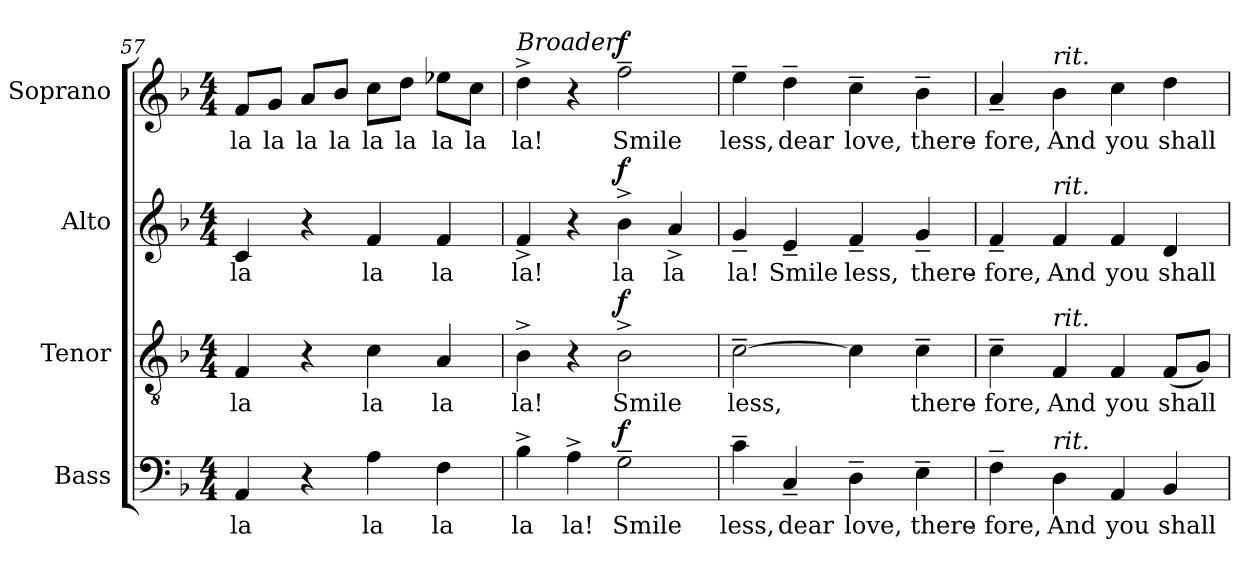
**kern	**text	**dynam	**kern	**text	**dynam	**kern	**text	**dynam	**kern	**text	**dynam
*part4	*part4	*part4	*part3	*part3	*part3	*part2	*part2	*part2	*part1	*part1	*part1
*staff4	*staff4	*staff4	*staff3	*staff3	*staff3	*staff2	*staff2	*staff2	*staff1	*staff1	*staff1
*I"Bass	*	*	*I"Tenor	*	*	*I"Alto	*	*	*I"Soprano	*	*
*I'B.	*	*	*I'T.	*	*	*I'A.	*	*	*I'S.	*	*
*clefF4	*	*	*clefGv2	*	*	*clefG2	*	*	*clefG2	*	*
*	*	*	*ITrd7c12	*	*	*	*	*	*	*	*
*k[b-]	*	*	*k[b-]	*	*	*k[b-]	*	*	*k[b-]	*	*
*F:	*	*	*F:	*	*	*F:	*	*	*F:	*	*
*M4/4	*	*	*M4/4	*	*	*M4/4	*	*	*M4/4	*	*
=57	=57	=57	=57	=57	=57	=57	=57	=57	=57	=57	=57
!	!LO:LY:b:color=#000000	!	!	!	!	!	!	!	!	!	!
!	!	!	!	!LO:LY:b:color=#000000	!	!	!	!	!	!	!
!	!	!	!	!	!	!	!LO:LY:b:color=#000000	!	!	!	!
!	!	!	!	!	!	!	!	!	!	!LO:LY:b:color=#000000	!
4AAi/	la	.	4FFi/	la	.	4ci/	la	.	8fi/L	la	.
!	!	!	!	!	!	!	!	!	!	!LO:LY:b:color=#000000	!
.	.	.	.	.	.	.	.	.	8gi/J	la	.
!	!	!	!	!	!	!	!	!	!	!LO:LY:b:color=#000000	!
4r	.	.	4r	.	.	4r	.	.	8ai/L	la	.
!	!	!	!	!	!	!	!	!	!	!LO:LY:b:color=#000000	!
.	.	.	.	.	.	.	.	.	8b-i/J	la	.
!	!LO:LY:b:color=#000000	!	!	!	!	!	!	!	!	!	!
!	!	!	!	!LO:LY:b:color=#000000	!	!	!	!	!	!	!
!	!	!	!	!	!	!	!LO:LY:b:color=#000000	!	!	!	!
!	!	!	!	!	!	!	!	!	!	!LO:LY:b:color=#000000	!
4Ai\	la	.	4Ci\	la	.	4fi/	la	.	8cci\L	la	.
!	!	!	!	!	!	!	!	!	!	!LO:LY:b:color=#000000	!
.	.	.	.	.	.	.	.	.	8ddi\J	la	.
!	!LO:LY:b:color=#000000	!	!	!	!	!	!	!	!	!	!
!	!	!	!	!LO:LY:b:color=#000000	!	!	!	!	!	!	!
!	!	!	!	!	!	!	!LO:LY:b:color=#000000	!	!	!	!
!	!	!	!	!	!	!	!	!	!	!LO:LY:b:color=#000000	!
4Fi\	la	.	4AAi/	la	.	4fi/	la	.	8ee-Xi\L	la	.
!	!	!	!	!	!	!	!	!	!	!LO:LY:b:color=#000000	!
.	.	.	.	.	.	.	.	.	8cci\J	la	.
!!LO:PB:g=z
=58	=58	=58	=58	=58	=58	=58	=58	=58	=58	=58	=58
!	!LO:LY:b:color=#000000	!	!	!	!	!	!	!	!	!	!
!	!	!	!	!LO:LY:b:color=#000000	!	!	!	!	!	!	!
!	!	!	!	!	!	!	!LO:LY:b:color=#000000	!	!	!	!
!	!	!	!	!	!	!	!	!	!LO:TX:a:i:t=Broader	!	!
!	!	!	!	!	!	!	!	!	!	!LO:LY:b:color=#000000	!
4B-^i\	la	.	4BB-^i\	la!	.	4f^i/	la!	.	4dd^i\	la!	.
!	!LO:LY:b:color=#000000	!	!	!	!	!	!	!	!	!	!
4A^i\	la!	.	4r	.	.	4r	.	.	4r	.	.
!	!LO:LY:b:color=#000000	!	!	!	!	!	!	!	!	!	!
!	!	!	!	!LO:LY:b:color=#000000	!	!	!	!	!	!	!
!	!	!	!	!	!	!	!LO:LY:b:color=#000000	!	!	!	!
!	!	!	!	!	!	!	!	!	!	!LO:LY:b:color=#000000	!
2G~i\	Smile	f	2BB-^i\	Smile	f	4b-^i\	la	f	2ff~i\	Smile	f
!	!	!	!	!	!	!	!LO:LY:b:color=#000000	!	!	!	!
.	.	.	.	.	.	4a^i/	la	.	.	.	.
=59	=59	=59	=59	=59	=59	=59	=59	=59	=59	=59	=59
!	!LO:LY:b:color=#000000	!	!	!	!	!	!	!	!	!	!
!	!	!	!	!LO:LY:b:color=#000000	!	!	!	!	!	!	!
!	!	!	!	!	!	!	!LO:LY:b:color=#000000	!	!	!	!
!	!	!	!	!	!	!	!	!	!	!LO:LY:b:color=#000000	!
4c~i\	less,	.	[2C~i\	less,	.	4g~i/	la!	.	4ee~i\	less,	.
!	!LO:LY:b:color=#000000	!	!	!	!	!	!	!	!	!	!
!	!	!	!	!	!	!	!LO:LY:b:color=#000000	!	!	!	!
!	!	!	!	!	!	!	!	!	!	!LO:LY:b:color=#000000	!
4C~i/	dear	.	.	.	.	4e~i/	Smile	.	4dd~i\	dear	.
!	!LO:LY:b:color=#000000	!	!	!	!	!	!	!	!	!	!
!	!	!	!	!	!	!	!LO:LY:b:color=#000000	!	!	!	!
!	!	!	!	!	!	!	!	!	!	!LO:LY:b:color=#000000	!
4D~i\	love,	.	4Ci\]	.	.	4f~i/	less,	.	4cc~i\	love,	.
!	!LO:LY:b:color=#000000	!	!	!	!	!	!	!	!	!	!
!	!	!	!	!LO:LY:b:color=#000000	!	!	!	!	!	!	!
!	!	!	!	!	!	!	!LO:LY:b:color=#000000	!	!	!	!
!	!	!	!	!	!	!	!	!	!	!LO:LY:b:color=#000000	!
4E~i\	there-	.	4C~i\	there-	.	4g~i/	there-	.	4b-~i\	there-	.
=60	=60	=60	=60	=60	=60	=60	=60	=60	=60	=60	=60
!	!LO:LY:b:color=#000000	!	!	!	!	!	!	!	!	!	!
!	!	!	!	!LO:LY:b:color=#000000	!	!	!	!	!	!	!
!	!	!	!	!	!	!	!LO:LY:b:color=#000000	!	!	!	!
!	!	!	!	!	!	!	!	!	!	!LO:LY:b:color=#000000	!
4F~i\	-fore,	.	4C~i\	-fore,	.	4f~i/	-fore,	.	4a~i/	-fore,	.
!	!LO:LY:b:color=#000000	!	!	!	!	!	!	!	!	!	!
!	!	!	!	!LO:LY:b:color=#000000	!	!	!	!	!	!	!
!	!	!	!	!	!	!	!LO:LY:b:color=#000000	!	!	!	!
!	!	!	!	!	!	!	!	!	!LO:TX:a:i:t=rit.	!	!
!	!	!	!	!	!	!LO:TX:a:i:t=rit.	!	!	!	!	!
!	!	!	!LO:TX:a:i:t=rit.	!	!	!	!	!	!	!	!
!LO:TX:a:i:t=rit.	!	!	!	!	!	!	!	!	!	!	!
!	!	!	!	!	!	!	!	!	!	!LO:LY:b:color=#000000	!
4Di\	And	.	4FFi/	And	.	4fi/	And	.	4b-i\	And	.
!	!LO:LY:b:color=#000000	!	!	!	!	!	!	!	!	!	!
!	!	!	!	!LO:LY:b:color=#000000	!	!	!	!	!	!	!
!	!	!	!	!	!	!	!LO:LY:b:color=#000000	!	!	!	!
!	!	!	!	!	!	!	!	!	!	!LO:LY:b:color=#000000	!
4AAi/	you	.	4FFi/	you	.	4fi/	you	.	4cci\	you	.
!	!LO:LY:b:color=#000000	!	!	!	!	!	!	!	!	!	!
!	!	!	!	!LO:LY:b:color=#000000	!	!	!	!	!	!	!
!	!	!	!	!	!	!	!LO:LY:b:color=#000000	!	!	!	!
!	!	!	!	!	!	!	!	!	!	!LO:LY:b:color=#000000	!
4BB-i/	shall	.	(8FFi/L	shall	.	4di/	shall	.	4ddi\	shall	.
.	.	.	8GGi/J)	.	.	.	.	.	.	.	.
=	=	=	=	=	=	=	=	=	=	=	=
*-	*-	*-	*-	*-	*-	*-	*-	*-	*-	*-	*-
